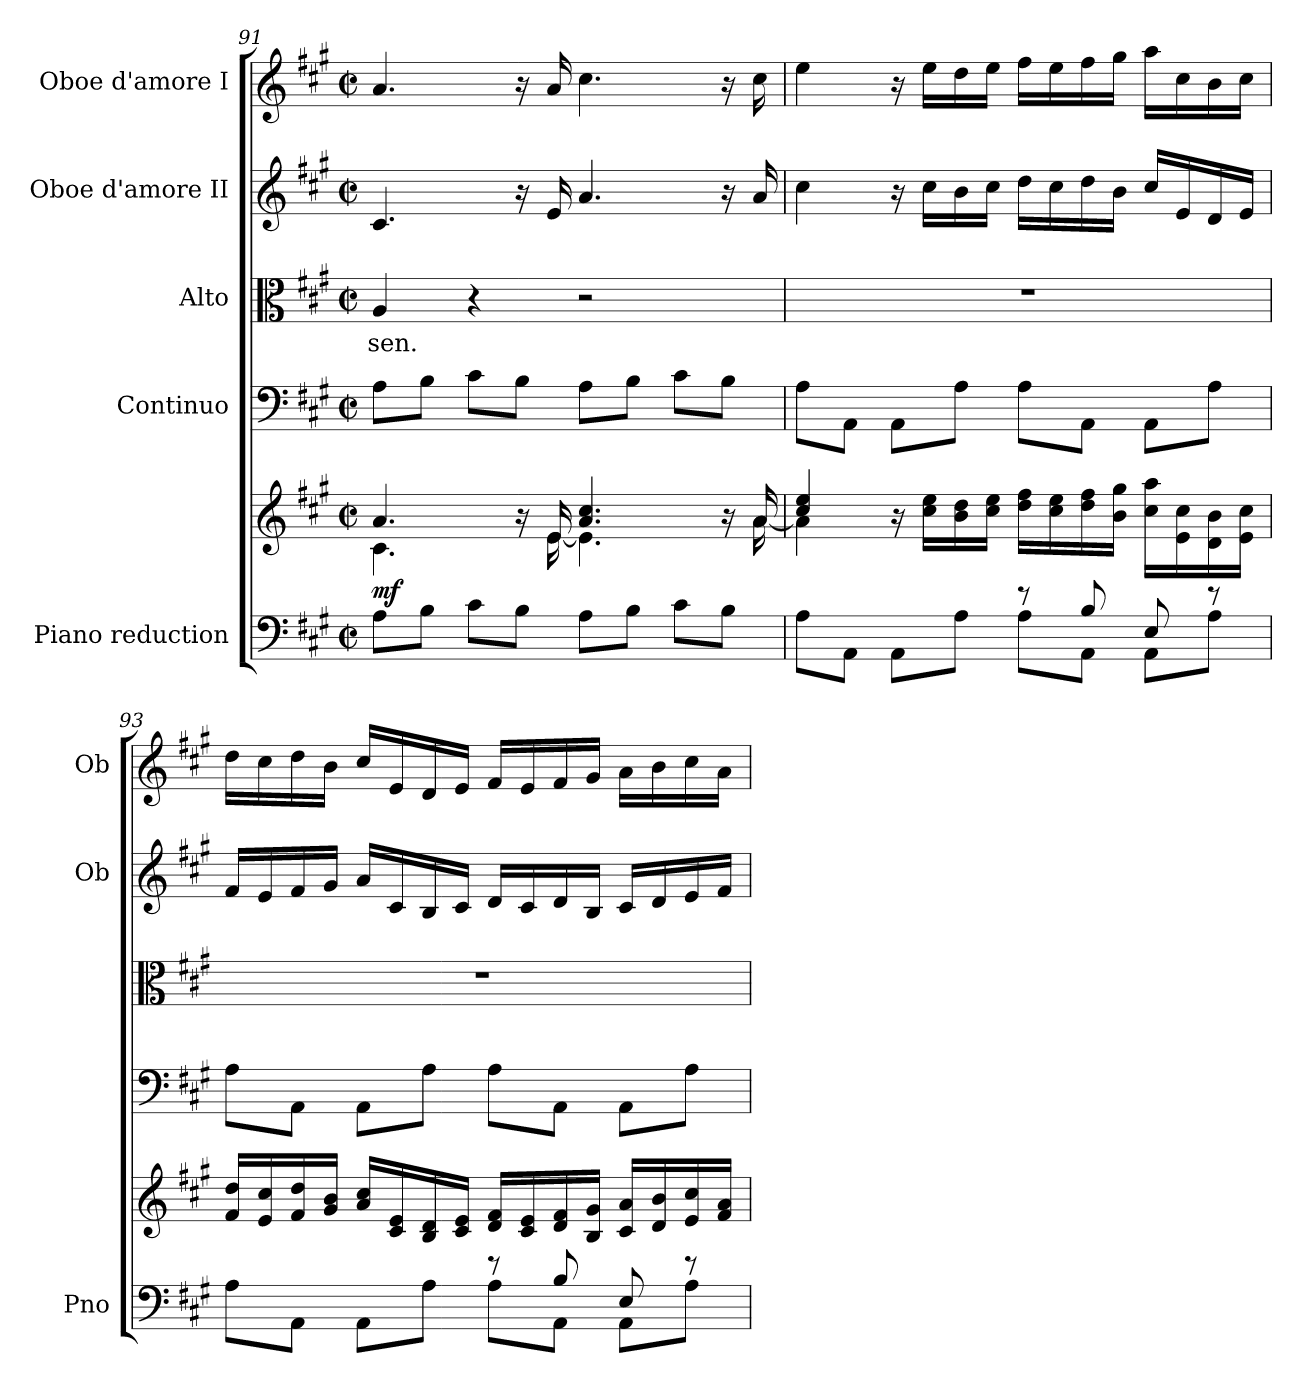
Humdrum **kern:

**kern	**kern	**dynam	**kern	**dynam	**kern	**text	**kern	**kern
*part5	*part5	*part5	*part4	*part4	*part3	*part3	*part2	*part1
*staff6	*staff5	*staff5/6	*staff4	*staff4	*staff3	*staff3	*staff2	*staff1
*I"Piano reduction	*	*	*I"Continuo	*	*I"Alto	*	*I"Oboe d'amore II	*I"Oboe d'amore I
*I'Pno	*	*	*	*	*	*	*I'Ob	*I'Ob
*clefF4	*clefG2	*	*clefF4	*	*clefC3	*	*clefG2	*clefG2
*k[f#c#g#]	*k[f#c#g#]	*	*k[f#c#g#]	*	*k[f#c#g#]	*	*k[f#c#g#]	*k[f#c#g#]
*M2/2	*M2/2	*	*M2/2	*	*M2/2	*	*M2/2	*M2/2
*met(c|)	*met(c|)	*	*met(c|)	*	*met(c|)	*	*met(c|)	*met(c|)
=91	=91	=91	=91	=91	=91	=91	=91	=91
*	*^	*	*	*	*	*	*	*
!	!	!	!LO:DY:b	!	!LO:DY:a	!	!LO:LY:b	!	!
8A\L	4.a/	4.c#\	mf	8A\L	other-dynamics	4A/	-sen.	4.c#/	4.a/
8B\J	.	.	.	8B\J	.	.	.	.	.
8c#\L	.	.	.	8c#\L	.	4r	.	.	.
8B\J	16r	16ryy	.	8B\J	.	.	.	16r	16r
.	16e/	[16e\	.	.	.	.	.	16e/	16a/
8A\L	4.a/ 4.cc#/	4.e\]	.	8A\L	.	2r	.	4.a/	4.cc#\
8B\J	.	.	.	8B\J	.	.	.	.	.
8c#\L	.	.	.	8c#\L	.	.	.	.	.
8B\J	16r	16ryy	.	8B\J	.	.	.	16r	16r
.	16a/	[16a\	.	.	.	.	.	16a/	16cc#\
=92	=92	=92	=92	=92	=92	=92	=92	=92	=92
*^	*	*	*	*	*	*	*	*	*
2ryy	8A\L	4cc#/ 4ee/	4a\]	.	8A\L	.	1r	.	4cc#\	4ee\
.	8AA\J	.	.	.	8AA\J	.	.	.	.	.
.	8AA\L	16r	4ryy	.	8AA\L	.	.	.	16r	16r
.	.	16cc#\ 16ee\LL	.	.	.	.	.	.	16cc#\LL	16ee\LL
.	8A\J	16b\ 16dd\	.	.	8A\J	.	.	.	16b\	16dd\
.	.	16cc#\ 16ee\JJ	.	.	.	.	.	.	16cc#\JJ	16ee\JJ
8r	8A\L	16dd\ 16ff#\LL	2ryy	.	8A\L	.	.	.	16dd\LL	16ff#\LL
.	.	16cc#\ 16ee\	.	.	.	.	.	.	16cc#\	16ee\
8B/	8AA\J	16dd\ 16ff#\	.	.	8AA\J	.	.	.	16dd\	16ff#\
.	.	16b\ 16gg#\JJ	.	.	.	.	.	.	16b\JJ	16gg#\JJ
8E/	8AA\L	16cc#\ 16aa\LL	.	.	8AA\L	.	.	.	16cc#/LL	16aa\LL
.	.	16e\ 16cc#\	.	.	.	.	.	.	16e/	16cc#\
8r	8A\J	16d\ 16b\	.	.	8A\J	.	.	.	16d/	16b\
.	.	16e\ 16cc#\JJ	.	.	.	.	.	.	16e/JJ	16cc#\JJ
*	*	*v	*v	*	*	*	*	*	*	*
=93	=93	=93	=93	=93	=93	=93	=93	=93	=93
2ryy	8A\L	16f#/ 16dd/LL	.	8A\L	.	1r	.	16f#/LL	16dd\LL
.	.	16e/ 16cc#/	.	.	.	.	.	16e/	16cc#\
.	8AA\J	16f#/ 16dd/	.	8AA\J	.	.	.	16f#/	16dd\
.	.	16g#/ 16b/JJ	.	.	.	.	.	16g#/JJ	16b\JJ
.	8AA\L	16a/ 16cc#/LL	.	8AA\L	.	.	.	16a/LL	16cc#/LL
.	.	16c#/ 16e/	.	.	.	.	.	16c#/	16e/
.	8A\J	16B/ 16d/	.	8A\J	.	.	.	16B/	16d/
.	.	16c#/ 16e/JJ	.	.	.	.	.	16c#/JJ	16e/JJ
8r	8A\L	16d/ 16f#/LL	.	8A\L	.	.	.	16d/LL	16f#/LL
.	.	16c#/ 16e/	.	.	.	.	.	16c#/	16e/
8B/	8AA\J	16d/ 16f#/	.	8AA\J	.	.	.	16d/	16f#/
.	.	16B/ 16g#/JJ	.	.	.	.	.	16B/JJ	16g#/JJ
8E/	8AA\L	16c#/ 16a/LL	.	8AA\L	.	.	.	16c#/LL	16a\LL
.	.	16d/ 16b/	.	.	.	.	.	16d/	16b\
8r	8A\J	16e/ 16cc#/	.	8A\J	.	.	.	16e/	16cc#\
.	.	16f#/ 16a/JJ	.	.	.	.	.	16f#/JJ	16a\JJ
*v	*v	*	*	*	*	*	*	*	*
=	=	=	=	=	=	=	=	=
*-	*-	*-	*-	*-	*-	*-	*-	*-
